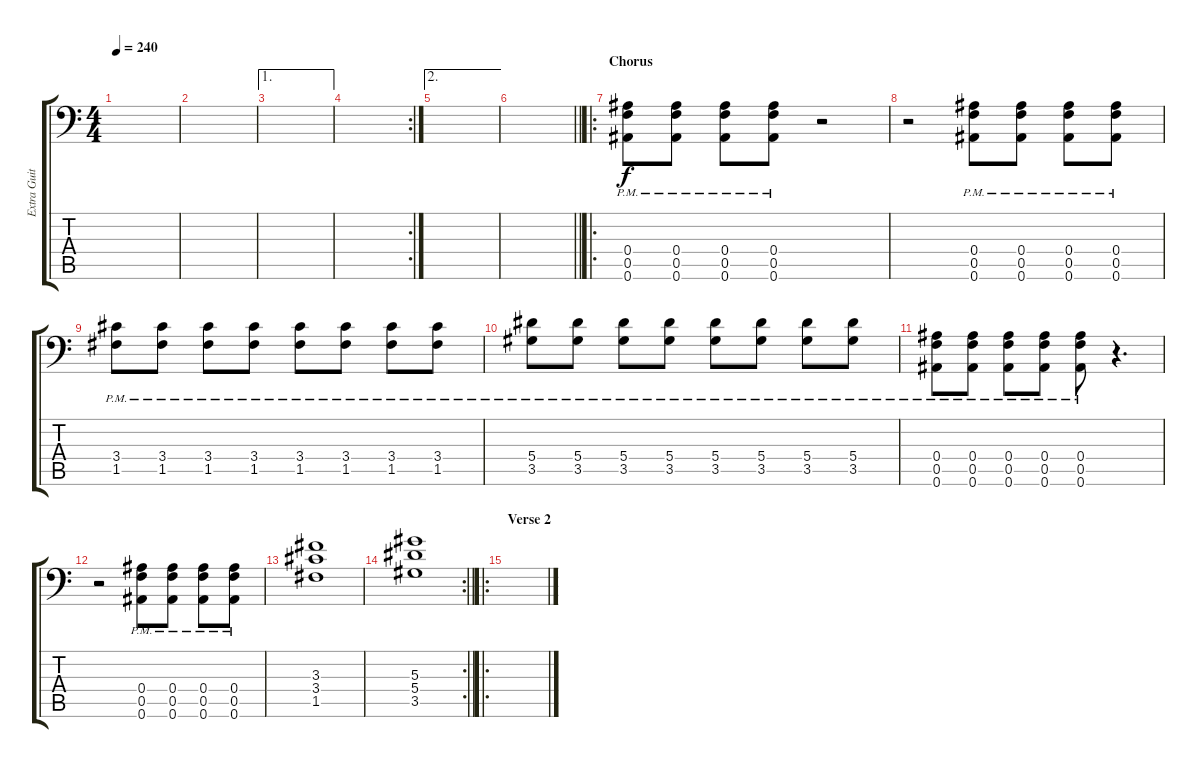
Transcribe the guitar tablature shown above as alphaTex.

\track ("Extra Guitar" "Extra Guit") {instrument distortionguitar}
\staff {score tabs}
\tuning (C4 G3 Eb3 Bb2 F2 Bb1) {hide}
\ts (4 4)
\tempo 240
\clef f4
\ks c
|
|
\ae 1
|
\rc 2
|
\ae 2
|
\barLineRight lightlight
|
\ro
\section ("" "Chorus")
(0.4{pm} 0.5{pm} 0.6{pm}).8 (0.4{pm} 0.5{pm} 0.6{pm}).8 (0.4{pm} 0.5{pm} 0.6{pm}).8 (0.4{pm} 0.5{pm} 0.6{pm}).8 r.2 |
r.2 (0.4{pm} 0.5{pm} 0.6{pm}).8 (0.4{pm} 0.5{pm} 0.6{pm}).8 (0.4{pm} 0.5{pm} 0.6{pm}).8 (0.4{pm} 0.5{pm} 0.6{pm}).8 |
(3.4{pm} 1.5{pm}).8 (3.4{pm} 1.5{pm}).8 (3.4{pm} 1.5{pm}).8 (3.4{pm} 1.5{pm}).8 (3.4{pm} 1.5{pm}).8 (3.4{pm} 1.5{pm}).8 (3.4{pm} 1.5{pm}).8 (3.4{pm} 1.5{pm}).8 |
(5.4{pm} 3.5{pm}).8 (5.4{pm} 3.5{pm}).8 (5.4{pm} 3.5{pm}).8 (5.4{pm} 3.5{pm}).8 (5.4{pm} 3.5{pm}).8 (5.4{pm} 3.5{pm}).8 (5.4{pm} 3.5{pm}).8 (5.4{pm} 3.5{pm}).8 |
(0.4{pm} 0.5{pm} 0.6{pm}).8 (0.4{pm} 0.5{pm} 0.6{pm}).8 (0.4{pm} 0.5{pm} 0.6{pm}).8 (0.4{pm} 0.5{pm} 0.6{pm}).8 (0.4{pm} 0.5{pm} 0.6{pm}).8 r.4{d} |
r.2 (0.4{pm} 0.5{pm} 0.6{pm}).8 (0.4{pm} 0.5{pm} 0.6{pm}).8 (0.4{pm} 0.5{pm} 0.6{pm}).8 (0.4{pm} 0.5{pm} 0.6{pm}).8 |
(3.3 3.4 1.5).1 |
\rc 2
\barLineRight lightlight
(5.3 5.4 3.5).1 |
\ro
\section ("" "Verse 2")
